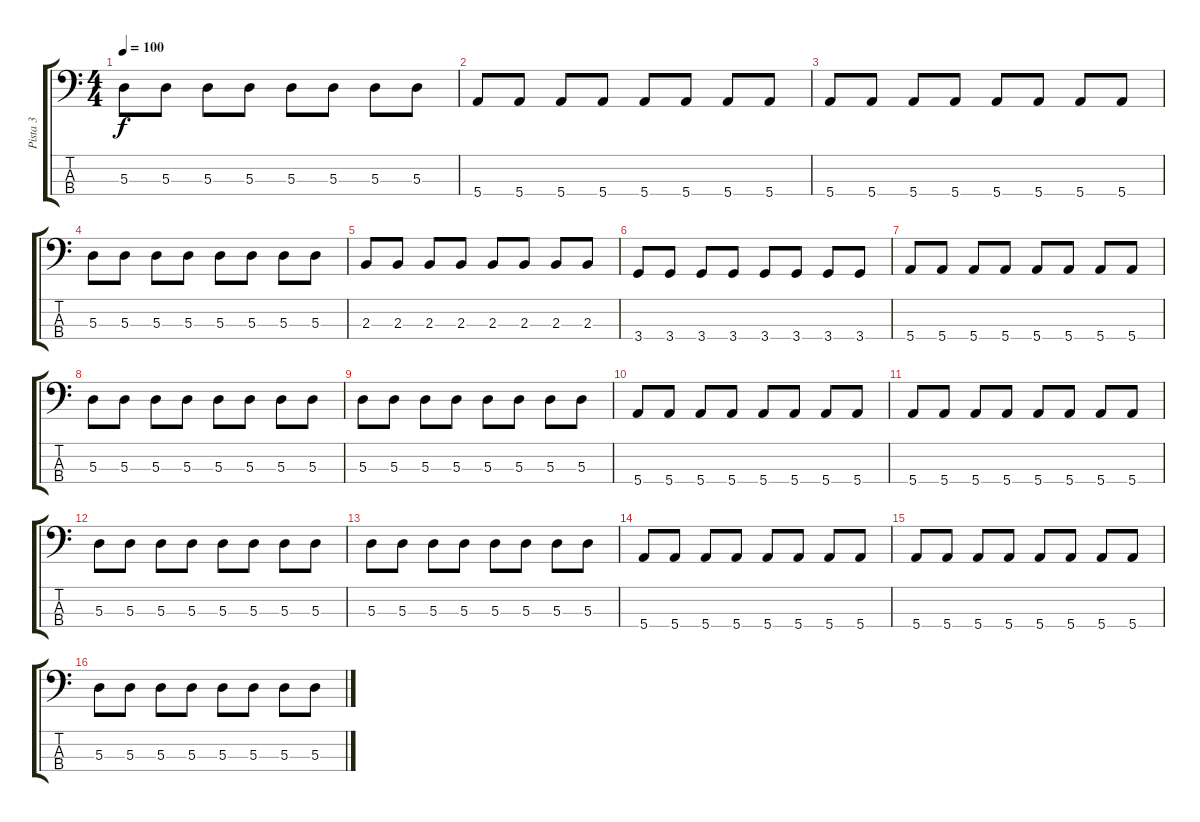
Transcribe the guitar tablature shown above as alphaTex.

\track ("Pista 3" "Pista 3") {instrument electricbasspick}
\staff {score tabs}
\tuning (G2 D2 A1 E1) {hide}
\ts (4 4)
\tempo 100
\clef f4
\ks c
5.3.8{dy f} 5.3.8 5.3.8 5.3.8 5.3.8 5.3.8 5.3.8 5.3.8 |
5.4.8 5.4.8 5.4.8 5.4.8 5.4.8 5.4.8 5.4.8 5.4.8 |
5.4.8 5.4.8 5.4.8 5.4.8 5.4.8 5.4.8 5.4.8 5.4.8 |
5.3.8 5.3.8 5.3.8 5.3.8 5.3.8 5.3.8 5.3.8 5.3.8 |
2.3.8 2.3.8 2.3.8 2.3.8 2.3.8 2.3.8 2.3.8 2.3.8 |
3.4.8 3.4.8 3.4.8 3.4.8 3.4.8 3.4.8 3.4.8 3.4.8 |
5.4.8 5.4.8 5.4.8 5.4.8 5.4.8 5.4.8 5.4.8 5.4.8 |
5.3.8 5.3.8 5.3.8 5.3.8 5.3.8 5.3.8 5.3.8 5.3.8 |
5.3.8 5.3.8 5.3.8 5.3.8 5.3.8 5.3.8 5.3.8 5.3.8 |
5.4.8 5.4.8 5.4.8 5.4.8 5.4.8 5.4.8 5.4.8 5.4.8 |
5.4.8 5.4.8 5.4.8 5.4.8 5.4.8 5.4.8 5.4.8 5.4.8 |
5.3.8 5.3.8 5.3.8 5.3.8 5.3.8 5.3.8 5.3.8 5.3.8 |
5.3.8 5.3.8 5.3.8 5.3.8 5.3.8 5.3.8 5.3.8 5.3.8 |
5.4.8 5.4.8 5.4.8 5.4.8 5.4.8 5.4.8 5.4.8 5.4.8 |
5.4.8 5.4.8 5.4.8 5.4.8 5.4.8 5.4.8 5.4.8 5.4.8 |
5.3.8 5.3.8 5.3.8 5.3.8 5.3.8 5.3.8 5.3.8 5.3.8
